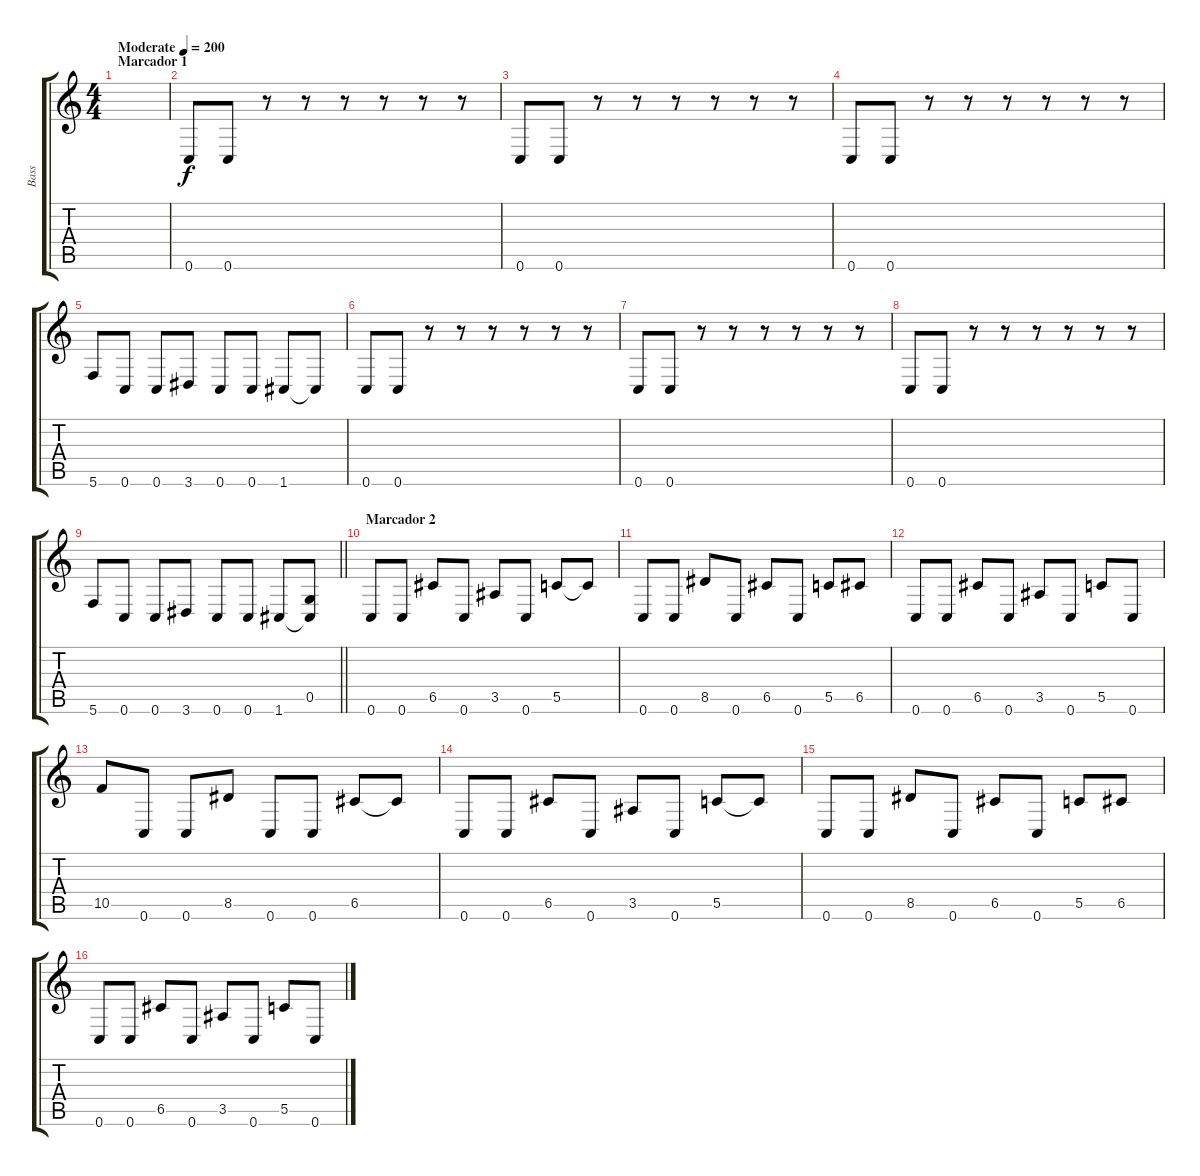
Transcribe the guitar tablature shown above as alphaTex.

\track ("Bass" "Bass") {instrument electricbassfinger}
\staff {score tabs}
\tuning (D4 A3 F3 C3 G2 C2) {hide}
\ts (4 4)
\section ("" "Marcador 1")
\tempo (200 "Moderate")
\clef g2
\ks c
|
0.6.8 0.6.8 r.8 r.8 r.8 r.8 r.8 r.8 |
0.6.8 0.6.8 r.8 r.8 r.8 r.8 r.8 r.8 |
0.6.8 0.6.8 r.8 r.8 r.8 r.8 r.8 r.8 |
5.6.8 0.6.8 0.6.8 3.6.8 0.6.8 0.6.8 1.6.8 1.6{t}.8 |
0.6.8 0.6.8 r.8 r.8 r.8 r.8 r.8 r.8 |
0.6.8 0.6.8 r.8 r.8 r.8 r.8 r.8 r.8 |
0.6.8 0.6.8 r.8 r.8 r.8 r.8 r.8 r.8 |
\barLineRight lightlight
5.6.8 0.6.8 0.6.8 3.6.8 0.6.8 0.6.8 1.6.8 (0.5 1.6{t}).8 |
\section ("" "Marcador 2")
0.6.8 0.6.8 6.5.8 0.6.8 3.5.8 0.6.8 5.5.8 5.5{t}.8 |
0.6.8 0.6.8 8.5.8 0.6.8 6.5.8 0.6.8 5.5.8 6.5.8 |
0.6.8 0.6.8 6.5.8 0.6.8 3.5.8 0.6.8 5.5.8 0.6.8 |
10.5.8 0.6.8 0.6.8 8.5.8 0.6.8 0.6.8 6.5.8 6.5{t}.8 |
0.6.8 0.6.8 6.5.8 0.6.8 3.5.8 0.6.8 5.5.8 5.5{t}.8 |
0.6.8 0.6.8 8.5.8 0.6.8 6.5.8 0.6.8 5.5.8 6.5.8 |
0.6.8 0.6.8 6.5.8 0.6.8 3.5.8 0.6.8 5.5.8 0.6.8
